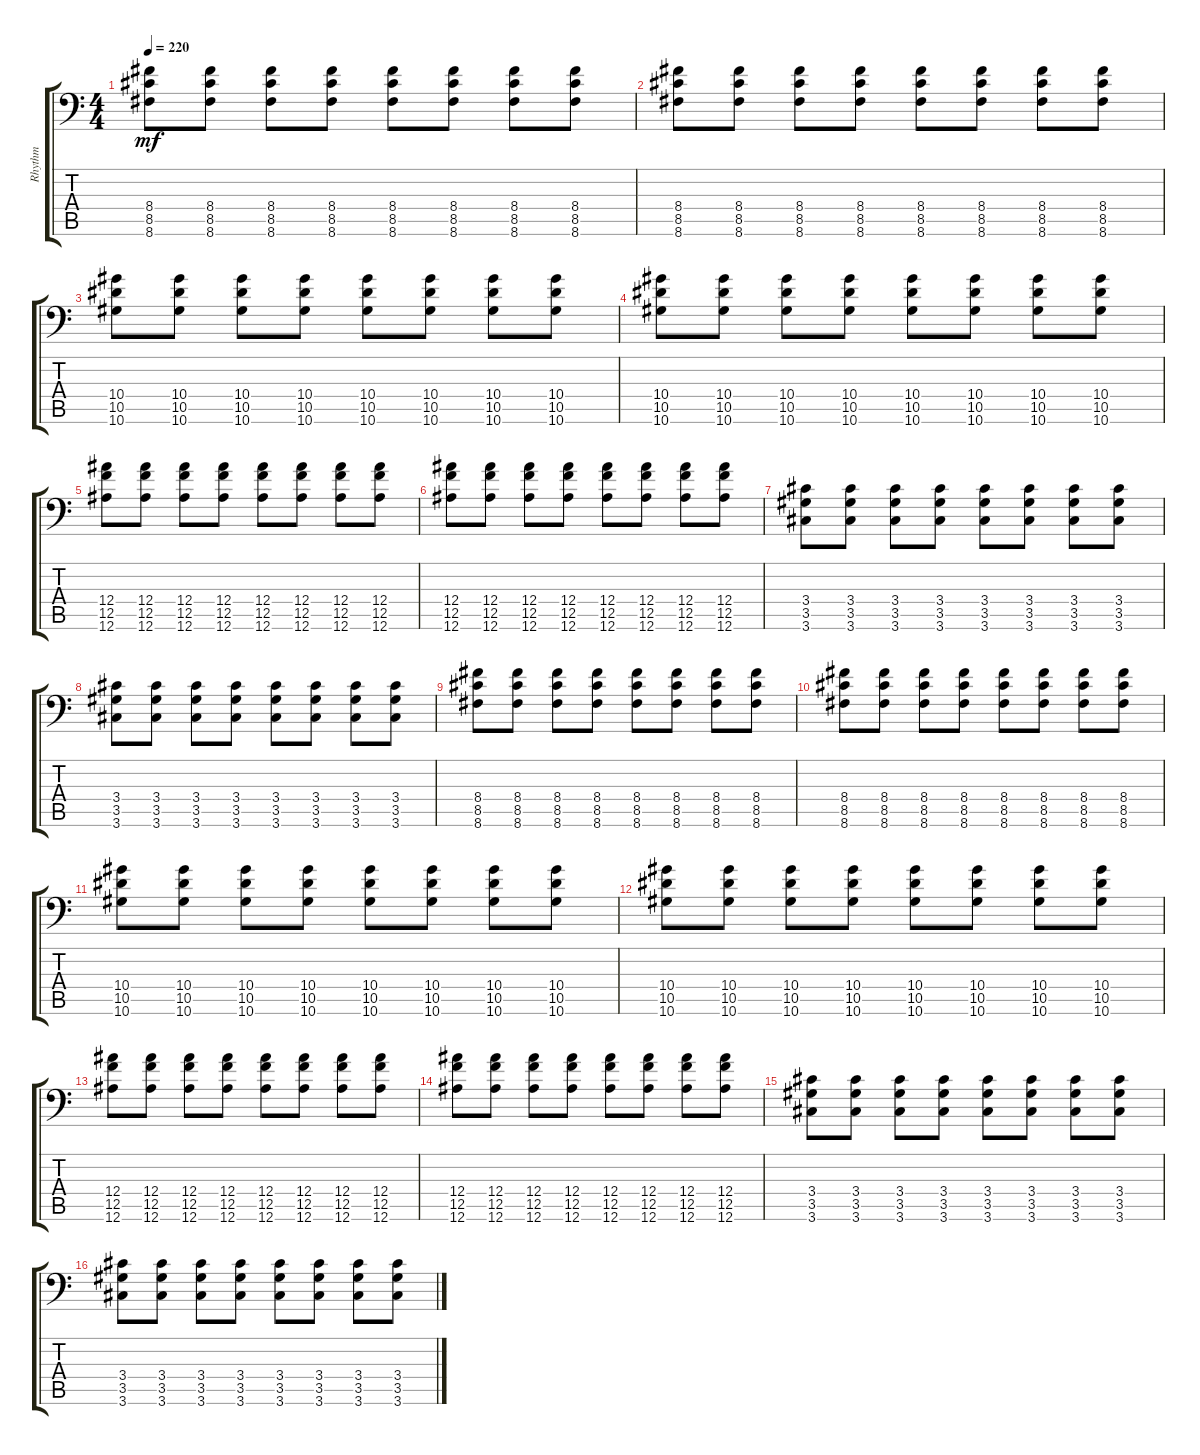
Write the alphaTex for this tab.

\track ("Rhythm" "Rhythm") {instrument distortionguitar}
\staff {score tabs}
\tuning (C4 G3 Eb3 Bb2 F2 Bb1) {hide}
\ts (4 4)
\tempo 220
\clef f4
\ks c
(8.4 8.5 8.6).8{dy mf} (8.4 8.5 8.6).8 (8.4 8.5 8.6).8 (8.4 8.5 8.6).8 (8.4 8.5 8.6).8 (8.4 8.5 8.6).8 (8.4 8.5 8.6).8 (8.4 8.5 8.6).8 |
(8.4 8.5 8.6).8 (8.4 8.5 8.6).8 (8.4 8.5 8.6).8 (8.4 8.5 8.6).8 (8.4 8.5 8.6).8 (8.4 8.5 8.6).8 (8.4 8.5 8.6).8 (8.4 8.5 8.6).8 |
(10.4 10.5 10.6).8 (10.4 10.5 10.6).8 (10.4 10.5 10.6).8 (10.4 10.5 10.6).8 (10.4 10.5 10.6).8 (10.4 10.5 10.6).8 (10.4 10.5 10.6).8 (10.4 10.5 10.6).8 |
(10.4 10.5 10.6).8 (10.4 10.5 10.6).8 (10.4 10.5 10.6).8 (10.4 10.5 10.6).8 (10.4 10.5 10.6).8 (10.4 10.5 10.6).8 (10.4 10.5 10.6).8 (10.4 10.5 10.6).8 |
(12.4 12.5 12.6).8 (12.4 12.5 12.6).8 (12.4 12.5 12.6).8 (12.4 12.5 12.6).8 (12.4 12.5 12.6).8 (12.4 12.5 12.6).8 (12.4 12.5 12.6).8 (12.4 12.5 12.6).8 |
(12.4 12.5 12.6).8 (12.4 12.5 12.6).8 (12.4 12.5 12.6).8 (12.4 12.5 12.6).8 (12.4 12.5 12.6).8 (12.4 12.5 12.6).8 (12.4 12.5 12.6).8 (12.4 12.5 12.6).8 |
(3.4 3.5 3.6).8 (3.4 3.5 3.6).8 (3.4 3.5 3.6).8 (3.4 3.5 3.6).8 (3.4 3.5 3.6).8 (3.4 3.5 3.6).8 (3.4 3.5 3.6).8 (3.4 3.5 3.6).8 |
(3.4 3.5 3.6).8 (3.4 3.5 3.6).8 (3.4 3.5 3.6).8 (3.4 3.5 3.6).8 (3.4 3.5 3.6).8 (3.4 3.5 3.6).8 (3.4 3.5 3.6).8 (3.4 3.5 3.6).8 |
(8.4 8.5 8.6).8 (8.4 8.5 8.6).8 (8.4 8.5 8.6).8 (8.4 8.5 8.6).8 (8.4 8.5 8.6).8 (8.4 8.5 8.6).8 (8.4 8.5 8.6).8 (8.4 8.5 8.6).8 |
(8.4 8.5 8.6).8 (8.4 8.5 8.6).8 (8.4 8.5 8.6).8 (8.4 8.5 8.6).8 (8.4 8.5 8.6).8 (8.4 8.5 8.6).8 (8.4 8.5 8.6).8 (8.4 8.5 8.6).8 |
(10.4 10.5 10.6).8 (10.4 10.5 10.6).8 (10.4 10.5 10.6).8 (10.4 10.5 10.6).8 (10.4 10.5 10.6).8 (10.4 10.5 10.6).8 (10.4 10.5 10.6).8 (10.4 10.5 10.6).8 |
(10.4 10.5 10.6).8 (10.4 10.5 10.6).8 (10.4 10.5 10.6).8 (10.4 10.5 10.6).8 (10.4 10.5 10.6).8 (10.4 10.5 10.6).8 (10.4 10.5 10.6).8 (10.4 10.5 10.6).8 |
(12.4 12.5 12.6).8 (12.4 12.5 12.6).8 (12.4 12.5 12.6).8 (12.4 12.5 12.6).8 (12.4 12.5 12.6).8 (12.4 12.5 12.6).8 (12.4 12.5 12.6).8 (12.4 12.5 12.6).8 |
(12.4 12.5 12.6).8 (12.4 12.5 12.6).8 (12.4 12.5 12.6).8 (12.4 12.5 12.6).8 (12.4 12.5 12.6).8 (12.4 12.5 12.6).8 (12.4 12.5 12.6).8 (12.4 12.5 12.6).8 |
(3.4 3.5 3.6).8 (3.4 3.5 3.6).8 (3.4 3.5 3.6).8 (3.4 3.5 3.6).8 (3.4 3.5 3.6).8 (3.4 3.5 3.6).8 (3.4 3.5 3.6).8 (3.4 3.5 3.6).8 |
(3.4 3.5 3.6).8 (3.4 3.5 3.6).8 (3.4 3.5 3.6).8 (3.4 3.5 3.6).8 (3.4 3.5 3.6).8 (3.4 3.5 3.6).8 (3.4 3.5 3.6).8 (3.4 3.5 3.6).8
